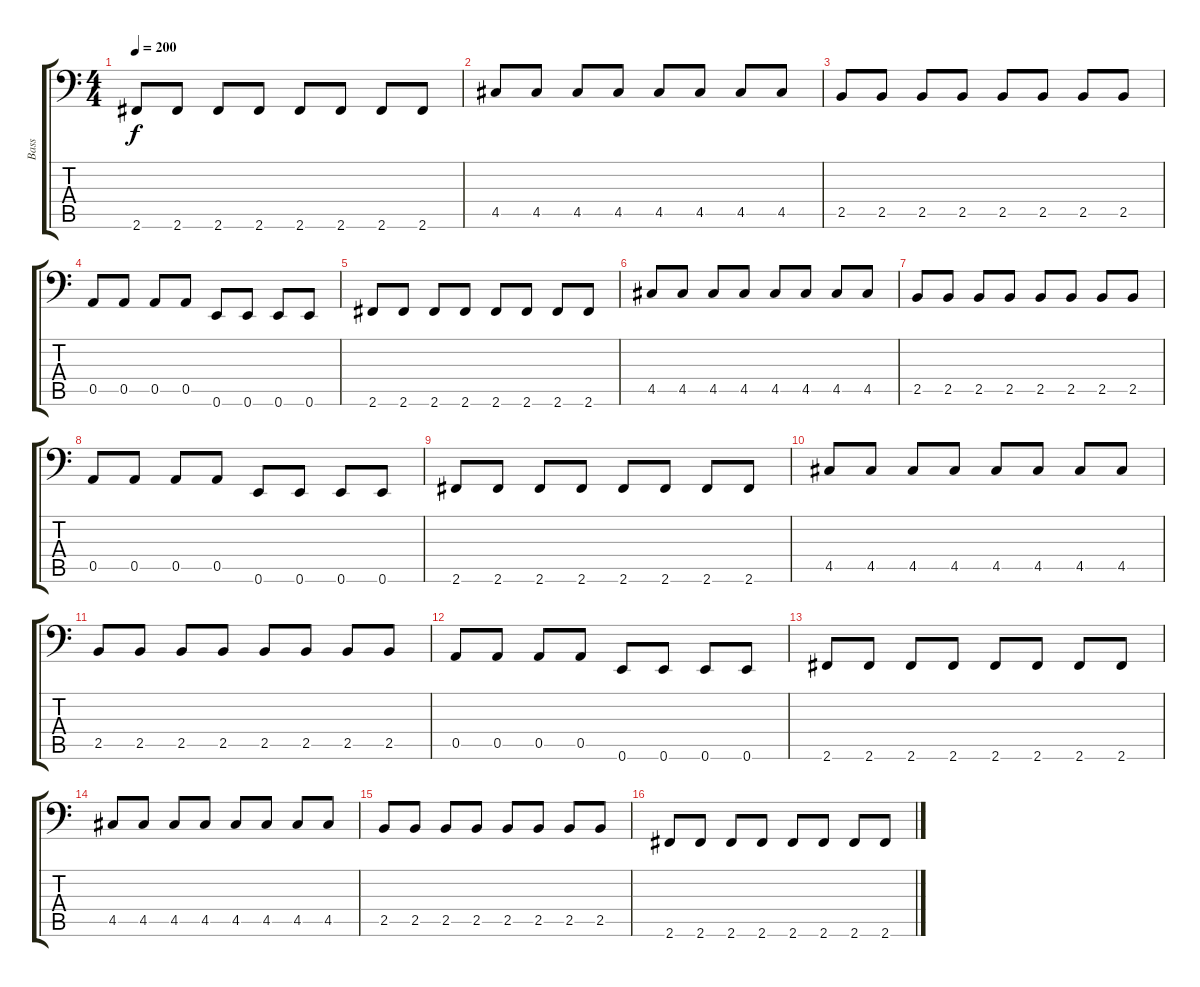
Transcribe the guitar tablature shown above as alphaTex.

\track ("Bass" "Bass") {instrument electricbassfinger}
\staff {score tabs}
\tuning (E3 B2 G2 D2 A1 E1) {hide}
\ts (4 4)
\tempo 200
\clef f4
\ks c
2.6.8{dy f} 2.6.8 2.6.8 2.6.8 2.6.8 2.6.8 2.6.8 2.6.8 |
4.5.8 4.5.8 4.5.8 4.5.8 4.5.8 4.5.8 4.5.8 4.5.8 |
2.5.8 2.5.8 2.5.8 2.5.8 2.5.8 2.5.8 2.5.8 2.5.8 |
0.5.8 0.5.8 0.5.8 0.5.8 0.6.8 0.6.8 0.6.8 0.6.8 |
2.6.8 2.6.8 2.6.8 2.6.8 2.6.8 2.6.8 2.6.8 2.6.8 |
4.5.8 4.5.8 4.5.8 4.5.8 4.5.8 4.5.8 4.5.8 4.5.8 |
2.5.8 2.5.8 2.5.8 2.5.8 2.5.8 2.5.8 2.5.8 2.5.8 |
0.5.8 0.5.8 0.5.8 0.5.8 0.6.8 0.6.8 0.6.8 0.6.8 |
2.6.8 2.6.8 2.6.8 2.6.8 2.6.8 2.6.8 2.6.8 2.6.8 |
4.5.8 4.5.8 4.5.8 4.5.8 4.5.8 4.5.8 4.5.8 4.5.8 |
2.5.8 2.5.8 2.5.8 2.5.8 2.5.8 2.5.8 2.5.8 2.5.8 |
0.5.8 0.5.8 0.5.8 0.5.8 0.6.8 0.6.8 0.6.8 0.6.8 |
2.6.8 2.6.8 2.6.8 2.6.8 2.6.8 2.6.8 2.6.8 2.6.8 |
4.5.8 4.5.8 4.5.8 4.5.8 4.5.8 4.5.8 4.5.8 4.5.8 |
2.5.8 2.5.8 2.5.8 2.5.8 2.5.8 2.5.8 2.5.8 2.5.8 |
2.6.8 2.6.8 2.6.8 2.6.8 2.6.8 2.6.8 2.6.8 2.6.8
